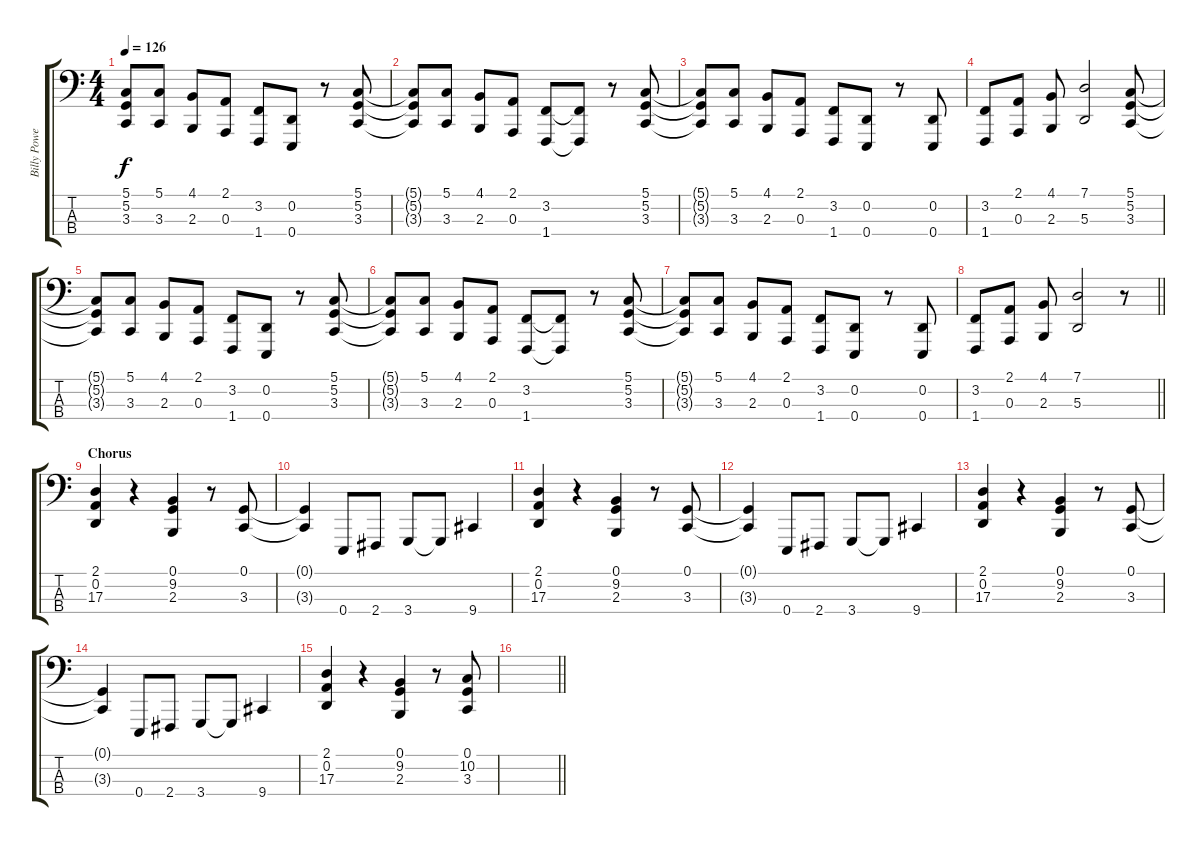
\track ("Billy Powell (Piano - LH)" "Billy Powe") {instrument acousticgrandpiano}
\staff {score tabs}
\tuning (G2 D2 A1 E1) {hide}
\ts (4 4)
\tempo 126
\clef f4
\ks c
(5.1{t} 5.2{t} 3.3{t}).8{dy f} (5.1 3.3).8 (4.1 2.3).8 (2.1 0.3).8 (3.2 1.4).8 (0.2 0.4).8 r.8 (5.1 5.2 3.3).8 |
(5.1{t} 5.2{t} 3.3{t}).8 (5.1 3.3).8 (4.1 2.3).8 (2.1 0.3).8 (3.2 1.4).8 (3.2{t} 1.4{t}).8 r.8 (5.1 5.2 3.3).8 |
(5.1{t} 5.2{t} 3.3{t}).8 (5.1 3.3).8 (4.1 2.3).8 (2.1 0.3).8 (3.2 1.4).8 (0.2 0.4).8 r.8 (0.2 0.4).8 |
(3.2 1.4).8 (2.1 0.3).8 (4.1 2.3).8 (7.1 5.3).2 (5.1 5.2 3.3).8 |
(5.1{t} 5.2{t} 3.3{t}).8 (5.1 3.3).8 (4.1 2.3).8 (2.1 0.3).8 (3.2 1.4).8 (0.2 0.4).8 r.8 (5.1 5.2 3.3).8 |
(5.1{t} 5.2{t} 3.3{t}).8 (5.1 3.3).8 (4.1 2.3).8 (2.1 0.3).8 (3.2 1.4).8 (3.2{t} 1.4{t}).8 r.8 (5.1 5.2 3.3).8 |
(5.1{t} 5.2{t} 3.3{t}).8 (5.1 3.3).8 (4.1 2.3).8 (2.1 0.3).8 (3.2 1.4).8 (0.2 0.4).8 r.8 (0.2 0.4).8 |
\barLineRight lightlight
(3.2 1.4).8 (2.1 0.3).8 (4.1 2.3).8 (7.1 5.3).2 r.8 |
\section ("" "Chorus")
(2.1 0.2 17.3).4 r.4 (0.1 9.2 2.3).4 r.8 (0.1 3.3).8 |
(0.1{t} 3.3{t}).4 0.4.8 2.4.8 3.4.8 3.4{t}.8 9.4.4 |
(2.1 0.2 17.3).4 r.4 (0.1 9.2 2.3).4 r.8 (0.1 3.3).8 |
(0.1{t} 3.3{t}).4 0.4.8 2.4.8 3.4.8 3.4{t}.8 9.4.4 |
(2.1 0.2 17.3).4 r.4 (0.1 9.2 2.3).4 r.8 (0.1 3.3).8 |
(0.1{t} 3.3{t}).4 0.4.8 2.4.8 3.4.8 3.4{t}.8 9.4.4 |
(2.1 0.2 17.3).4 r.4 (0.1 9.2 2.3).4 r.8 (0.1 10.2 3.3).8 |
\barLineRight lightlight
